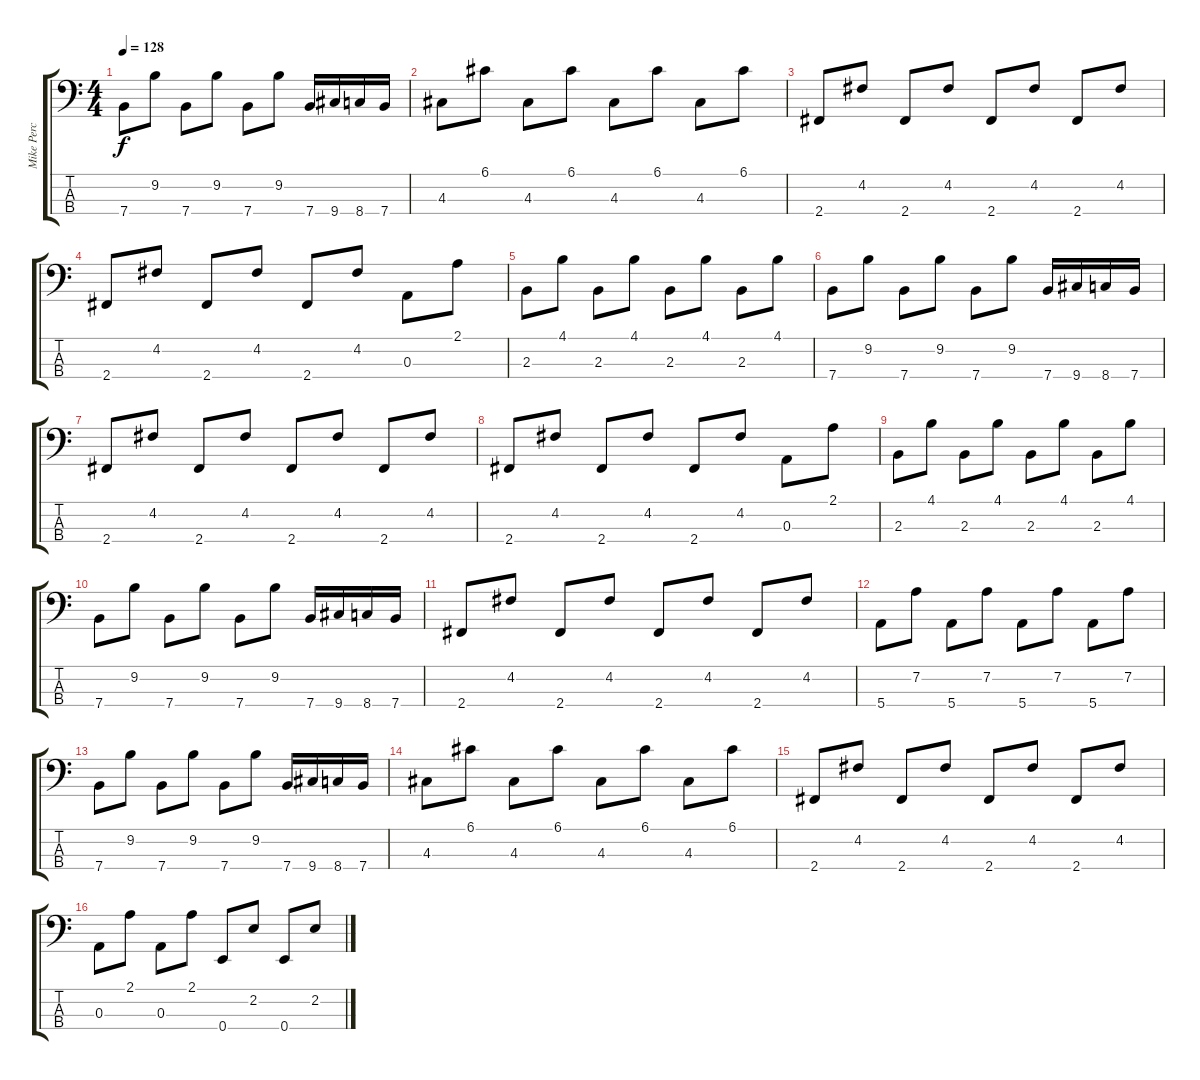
\track (" Mike Percy" " Mike Perc") {instrument slapbass1}
\staff {score tabs}
\tuning (G2 D2 A1 E1) {hide}
\ts (4 4)
\tempo 128
\clef f4
\ks c
7.4.8{dy f} 9.2.8 7.4.8 9.2.8 7.4.8 9.2.8 7.4.16 9.4.16 8.4.16 7.4.16 |
4.3.8 6.1.8 4.3.8 6.1.8 4.3.8 6.1.8 4.3.8 6.1.8 |
2.4.8 4.2.8 2.4.8 4.2.8 2.4.8 4.2.8 2.4.8 4.2.8 |
2.4.8 4.2.8 2.4.8 4.2.8 2.4.8 4.2.8 0.3.8 2.1.8 |
2.3.8 4.1.8 2.3.8 4.1.8 2.3.8 4.1.8 2.3.8 4.1.8 |
7.4.8 9.2.8 7.4.8 9.2.8 7.4.8 9.2.8 7.4.16 9.4.16 8.4.16 7.4.16 |
2.4.8 4.2.8 2.4.8 4.2.8 2.4.8 4.2.8 2.4.8 4.2.8 |
2.4.8 4.2.8 2.4.8 4.2.8 2.4.8 4.2.8 0.3.8 2.1.8 |
2.3.8 4.1.8 2.3.8 4.1.8 2.3.8 4.1.8 2.3.8 4.1.8 |
7.4.8 9.2.8 7.4.8 9.2.8 7.4.8 9.2.8 7.4.16 9.4.16 8.4.16 7.4.16 |
2.4.8 4.2.8 2.4.8 4.2.8 2.4.8 4.2.8 2.4.8 4.2.8 |
5.4.8 7.2.8 5.4.8 7.2.8 5.4.8 7.2.8 5.4.8 7.2.8 |
7.4.8 9.2.8 7.4.8 9.2.8 7.4.8 9.2.8 7.4.16 9.4.16 8.4.16 7.4.16 |
4.3.8 6.1.8 4.3.8 6.1.8 4.3.8 6.1.8 4.3.8 6.1.8 |
2.4.8 4.2.8 2.4.8 4.2.8 2.4.8 4.2.8 2.4.8 4.2.8 |
0.3.8 2.1.8 0.3.8 2.1.8 0.4.8 2.2.8 0.4.8 2.2.8
